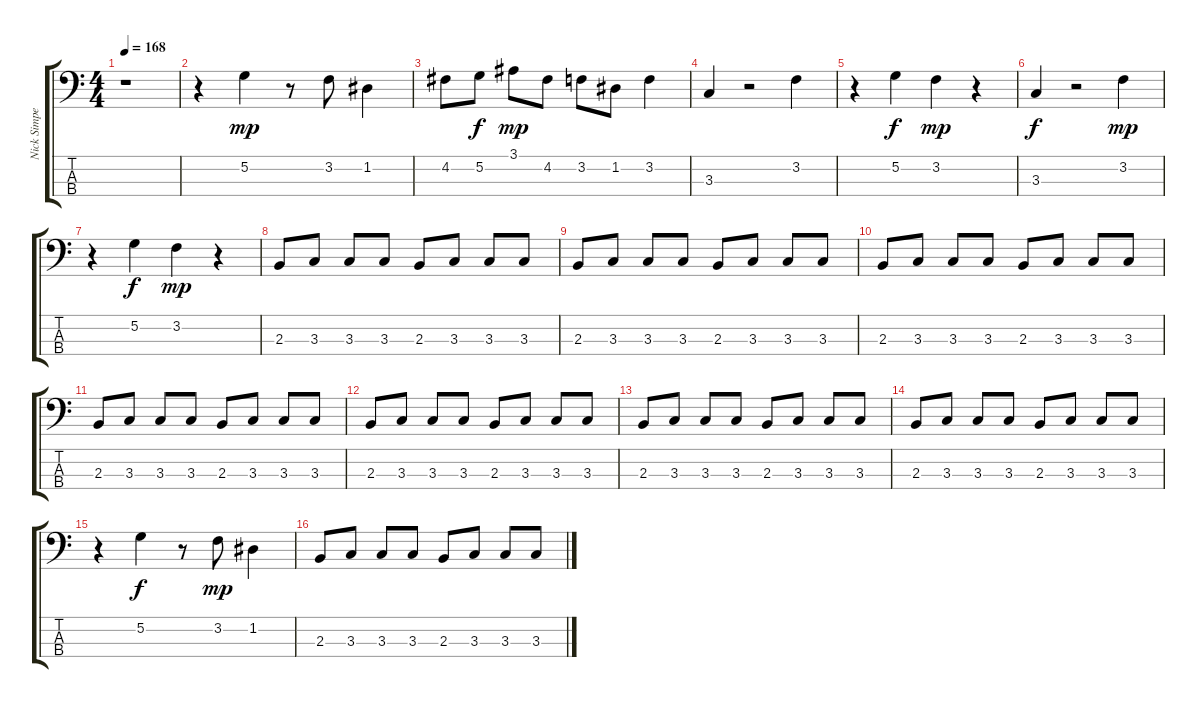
\track ("Nick Simper" "Nick Simpe") {instrument electricbassfinger}
\staff {score tabs}
\tuning (G2 D2 A1 E1) {hide}
\ts (4 4)
\tempo 168
\clef f4
\ks c
r.1{dy mp instrument electricbassfinger} |
r.4 5.2.4 r.8 3.2.8 1.2.4 |
4.2.8 5.2.8{dy f} 3.1.8{dy mp} 4.2.8 3.2.8 1.2.8 3.2.4 |
3.3.4 r.2 3.2.4 |
r.4 5.2.4{dy f} 3.2.4{dy mp} r.4 |
3.3.4{dy f} r.2 3.2.4{dy mp} |
r.4 5.2.4{dy f} 3.2.4{dy mp} r.4 |
2.3.8 3.3.8 3.3.8 3.3.8 2.3.8 3.3.8 3.3.8 3.3.8 |
2.3.8 3.3.8 3.3.8 3.3.8 2.3.8 3.3.8 3.3.8 3.3.8 |
2.3.8 3.3.8 3.3.8 3.3.8 2.3.8 3.3.8 3.3.8 3.3.8 |
2.3.8 3.3.8 3.3.8 3.3.8 2.3.8 3.3.8 3.3.8 3.3.8 |
2.3.8 3.3.8 3.3.8 3.3.8 2.3.8 3.3.8 3.3.8 3.3.8 |
2.3.8 3.3.8 3.3.8 3.3.8 2.3.8 3.3.8 3.3.8 3.3.8 |
2.3.8 3.3.8 3.3.8 3.3.8 2.3.8 3.3.8 3.3.8 3.3.8 |
r.4 5.2.4{dy f} r.8 3.2.8{dy mp} 1.2.4 |
2.3.8 3.3.8 3.3.8 3.3.8 2.3.8 3.3.8 3.3.8 3.3.8
